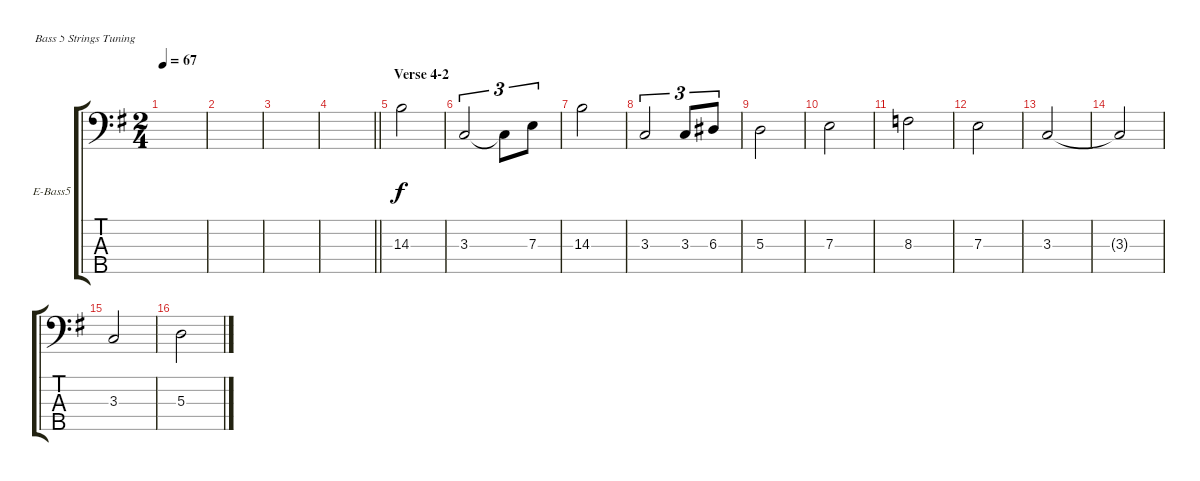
\bracketExtendMode groupsimilarinstruments
\firstSystemTrackNameOrientation horizontal
\otherSystemsTrackNameOrientation horizontal
\track ("baz (Andrey Stefnuk)" "E-Bass5") {instrument electricbasspick}
\staff {score tabs}
\tuning (G2 D2 A1 E1 B0)
\ts (2 4)
\tempo 67
\clef f4
\ks eminor
|
|
|
\barLineRight lightlight
|
\section ("" "Verse 4-2")
14.3.2 |
3.3.2{tu (3 2)} 3.3{t}.8{tu (3 2)} 7.3.8{tu (3 2)} |
14.3.2 |
3.3.2{tu (3 2)} 3.3.8{tu (3 2)} 6.3.8{tu (3 2)} |
5.3.2 |
7.3.2 |
8.3.2 |
7.3.2 |
3.3.2 |
3.3{t}.2 |
3.3.2 |
5.3.2
